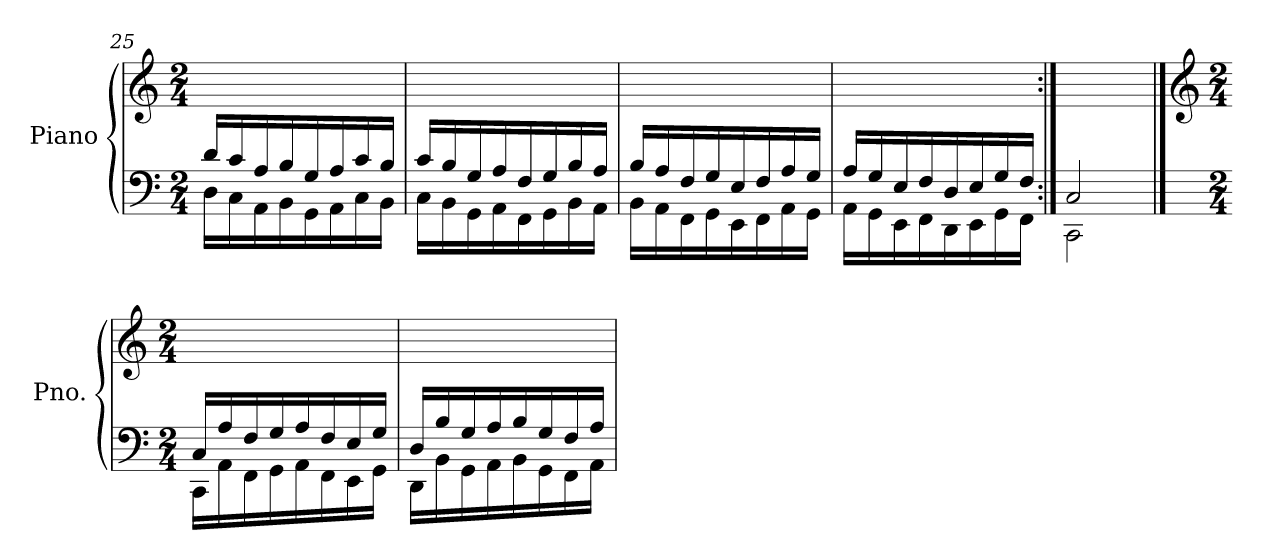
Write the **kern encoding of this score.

**kern	**kern
*part1	*part1
*staff2	*staff1
*I"Piano	*
*I'Pno.	*
*clefF4	*clefG2
*k[]	*k[]
*M2/4	*M2/4
=25	=25
*^	*
16d/LL	16D\LL	2ryy
16c/	16C\	.
16A/	16AA\	.
16B/	16BB\	.
16G/	16GG\	.
16A/	16AA\	.
16c/	16C\	.
16B/JJ	16BB\JJ	.
=26	=26	=26
16c/LL	16C\LL	2ryy
16B/	16BB\	.
16G/	16GG\	.
16A/	16AA\	.
16F/	16FF\	.
16G/	16GG\	.
16B/	16BB\	.
16A/JJ	16AA\JJ	.
=27	=27	=27
16B/LL	16BB\LL	2ryy
16A/	16AA\	.
16F/	16FF\	.
16G/	16GG\	.
16E/	16EE\	.
16F/	16FF\	.
16A/	16AA\	.
16G/JJ	16GG\JJ	.
=28	=28	=28
16A/LL	16AA\LL	2ryy
16G/	16GG\	.
16E/	16EE\	.
16F/	16FF\	.
16D/	16DD\	.
16E/	16EE\	.
16G/	16GG\	.
16F/JJ	16FF\JJ	.
=29:|!	=29:|!	=29:|!
2C/	2CC\	2ryy
!!LO:PB:g=z
==1	==1	==1
*	*	*clefG2
*M2/4	*	*M2/4
16C/LL	16CC\LL	2ryy
16A/	16AA\	.
16F/	16FF\	.
16G/	16GG\	.
16A/	16AA\	.
16F/	16FF\	.
16E/	16EE\	.
16G/JJ	16GG\JJ	.
=2	=2	=2
16D/LL	16DD\LL	2ryy
16B/	16BB\	.
16G/	16GG\	.
16A/	16AA\	.
16B/	16BB\	.
16G/	16GG\	.
16F/	16FF\	.
16A/JJ	16AA\JJ	.
*v	*v	*
=	=
*-	*-
